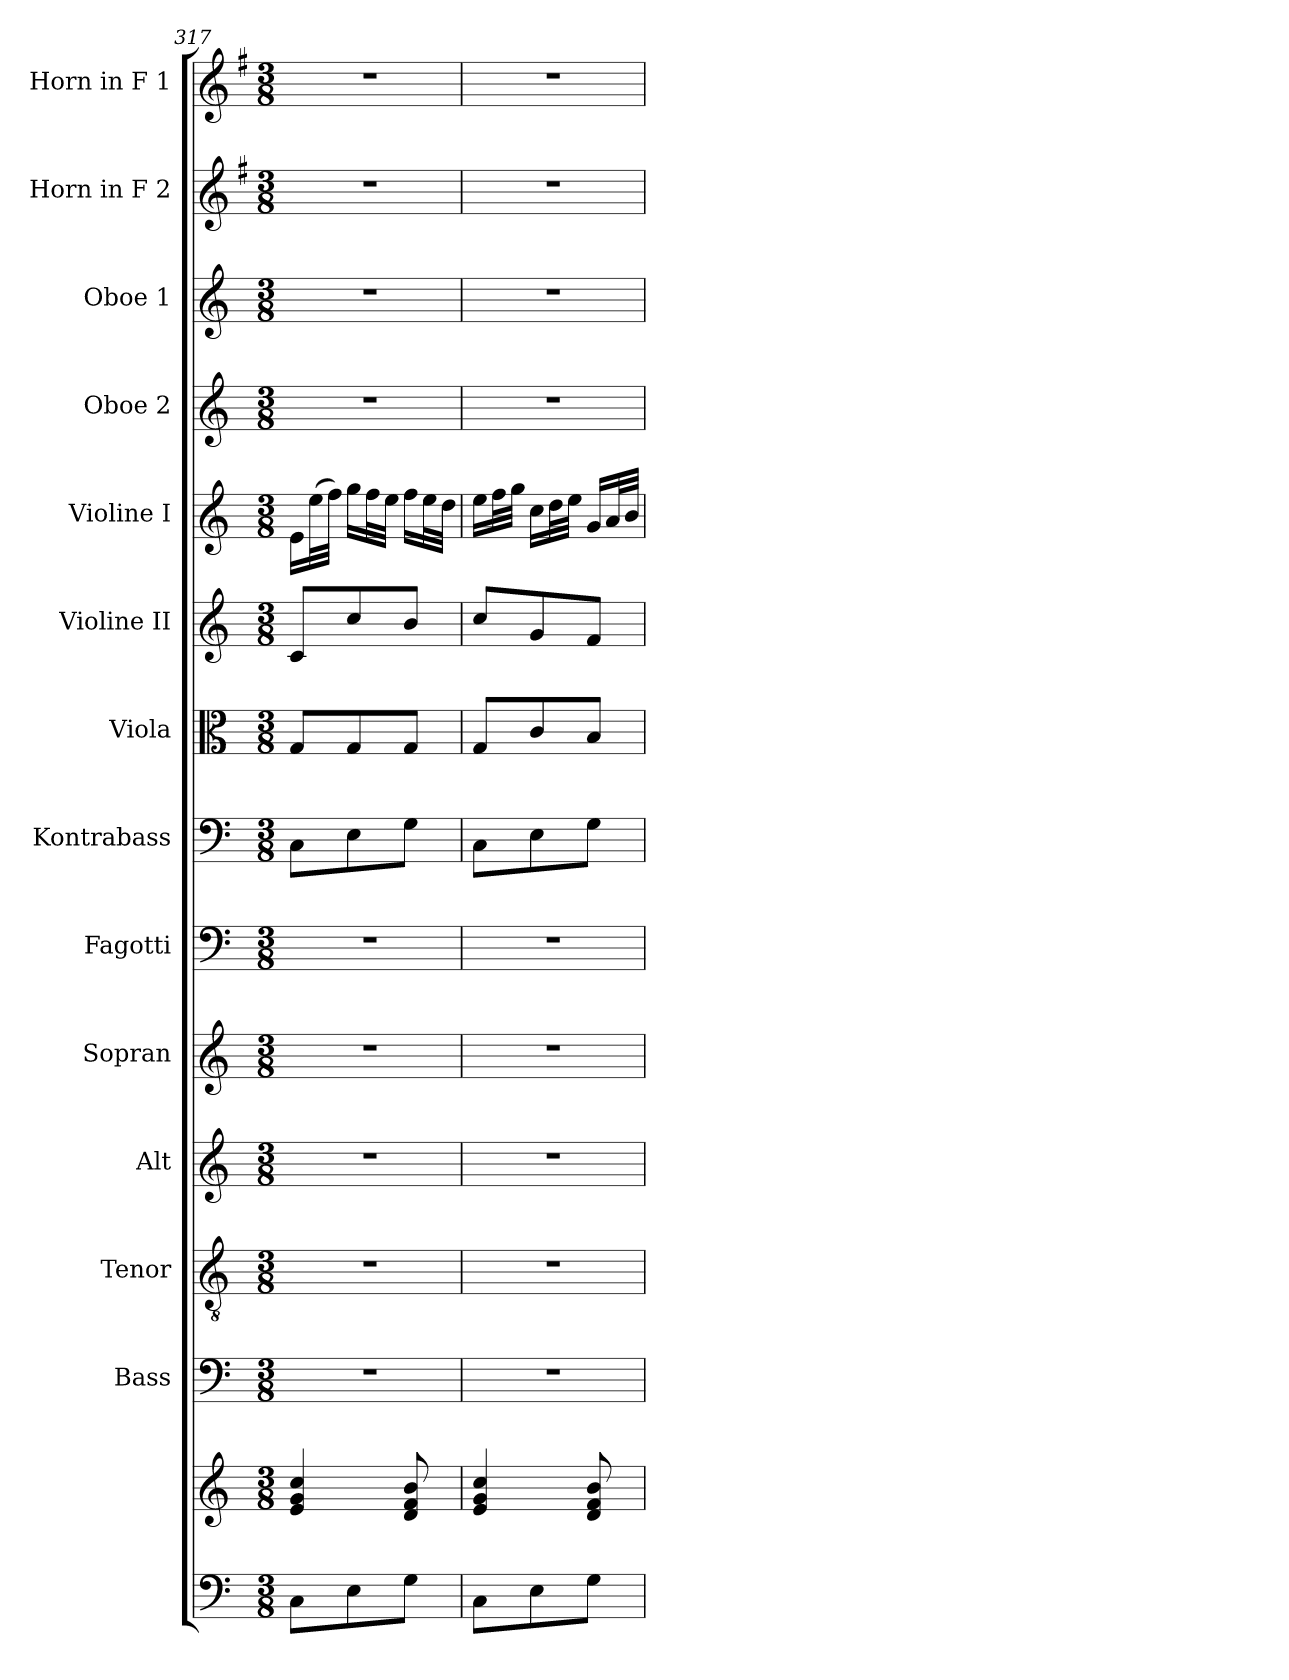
**kern	**kern	**kern	**kern	**kern	**kern	**kern	**kern	**kern	**kern	**kern	**kern	**kern	**kern	**kern
*part14	*part14	*part13	*part12	*part11	*part10	*part9	*part8	*part7	*part6	*part5	*part4	*part3	*part2	*part1
*staff15	*staff14	*staff13	*staff12	*staff11	*staff10	*staff9	*staff8	*staff7	*staff6	*staff5	*staff4	*staff3	*staff2	*staff1
*	*	*I"Bass	*I"Tenor	*I"Alt	*I"Sopran	*I"Fagotti	*I"Kontrabass	*I"Viola	*I"Violine II	*I"Violine I	*I"Oboe 2	*I"Oboe 1	*I"Horn in F 2	*I"Horn in F 1
*	*	*I'B.	*I'T.	*I'A.	*I'S.	*I'Fg.	*I'Kb.	*I'Vla.	*I'Vl. II	*I'Vl. I	*I'Ob. 2	*I'Ob. 1	*	*
*clefF4	*clefG2	*clefF4	*clefGv2	*clefG2	*clefG2	*clefF4	*clefF4	*clefC3	*clefG2	*clefG2	*clefG2	*clefG2	*clefG2	*clefG2
*	*	*	*	*	*	*	*ITrd7c12	*	*	*	*	*	*ITrd4c7	*ITrd4c7
*k[]	*k[]	*k[]	*k[]	*k[]	*k[]	*k[]	*k[]	*k[]	*k[]	*k[]	*k[]	*k[]	*k[]	*k[]
*C:	*C:	*C:	*C:	*C:	*C:	*C:	*C:	*C:	*C:	*C:	*C:	*C:	*C:	*C:
*M3/8	*M3/8	*M3/8	*M3/8	*M3/8	*M3/8	*M3/8	*M3/8	*M3/8	*M3/8	*M3/8	*M3/8	*M3/8	*M3/8	*M3/8
=317	=317	=317	=317	=317	=317	=317	=317	=317	=317	=317	=317	=317	=317	=317
8C\L	4e/ 4g/ 4cc/	4.r	4.r	4.r	4.r	4.r	8CC\L	8G/L	8c/L	16e\LL	4.r	4.r	4.r	4.r
.	.	.	.	.	.	.	.	.	.	(>32ee\L	.	.	.	.
.	.	.	.	.	.	.	.	.	.	32ff\JJJ)	.	.	.	.
8E\	.	.	.	.	.	.	8EE\	8G/	8cc/	16gg\LL	.	.	.	.
.	.	.	.	.	.	.	.	.	.	32ff\L	.	.	.	.
.	.	.	.	.	.	.	.	.	.	32ee\JJJ	.	.	.	.
8G\J	8d/ 8f/ 8b/	.	.	.	.	.	8GG\J	8G/J	8b/J	16ff\LL	.	.	.	.
.	.	.	.	.	.	.	.	.	.	32ee\L	.	.	.	.
.	.	.	.	.	.	.	.	.	.	32dd\JJJ	.	.	.	.
=318	=318	=318	=318	=318	=318	=318	=318	=318	=318	=318	=318	=318	=318	=318
8C\L	4e/ 4g/ 4cc/	4.r	4.r	4.r	4.r	4.r	8CC\L	8G/L	8cc/L	16ee\LL	4.r	4.r	4.r	4.r
.	.	.	.	.	.	.	.	.	.	32ff\L	.	.	.	.
.	.	.	.	.	.	.	.	.	.	32gg\JJJ	.	.	.	.
8E\	.	.	.	.	.	.	8EE\	8c/	8g/	16cc\LL	.	.	.	.
.	.	.	.	.	.	.	.	.	.	32dd\L	.	.	.	.
.	.	.	.	.	.	.	.	.	.	32ee\JJJ	.	.	.	.
8G\J	8d/ 8f/ 8b/	.	.	.	.	.	8GG\J	8B/J	8f/J	16g/LL	.	.	.	.
.	.	.	.	.	.	.	.	.	.	32a/L	.	.	.	.
.	.	.	.	.	.	.	.	.	.	32b/JJJ	.	.	.	.
=	=	=	=	=	=	=	=	=	=	=	=	=	=	=
*-	*-	*-	*-	*-	*-	*-	*-	*-	*-	*-	*-	*-	*-	*-
